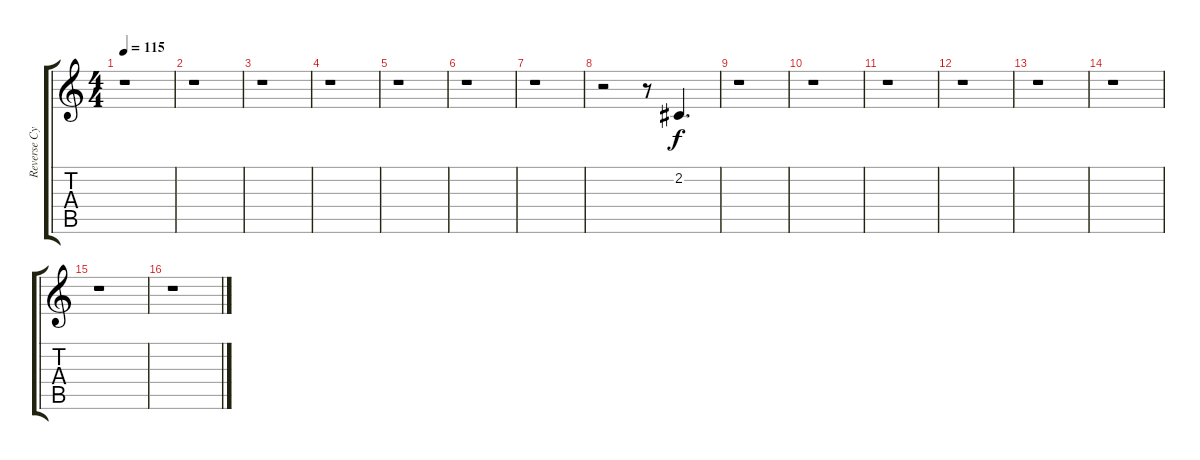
\track ("Reverse Cymbal" "Reverse Cy") {instrument reversecymbal}
\staff {score tabs}
\tuning (E4 B3 G3 D3 A2 E2) {hide}
\ts (4 4)
\tempo 115
\clef g2
\ks c
r.1{dy f} |
r.1 |
r.1 |
r.1 |
r.1 |
r.1 |
r.1 |
r.2 r.8 2.2.4{d} |
r.1 |
r.1 |
r.1 |
r.1 |
r.1 |
r.1 |
r.1 |
r.1
